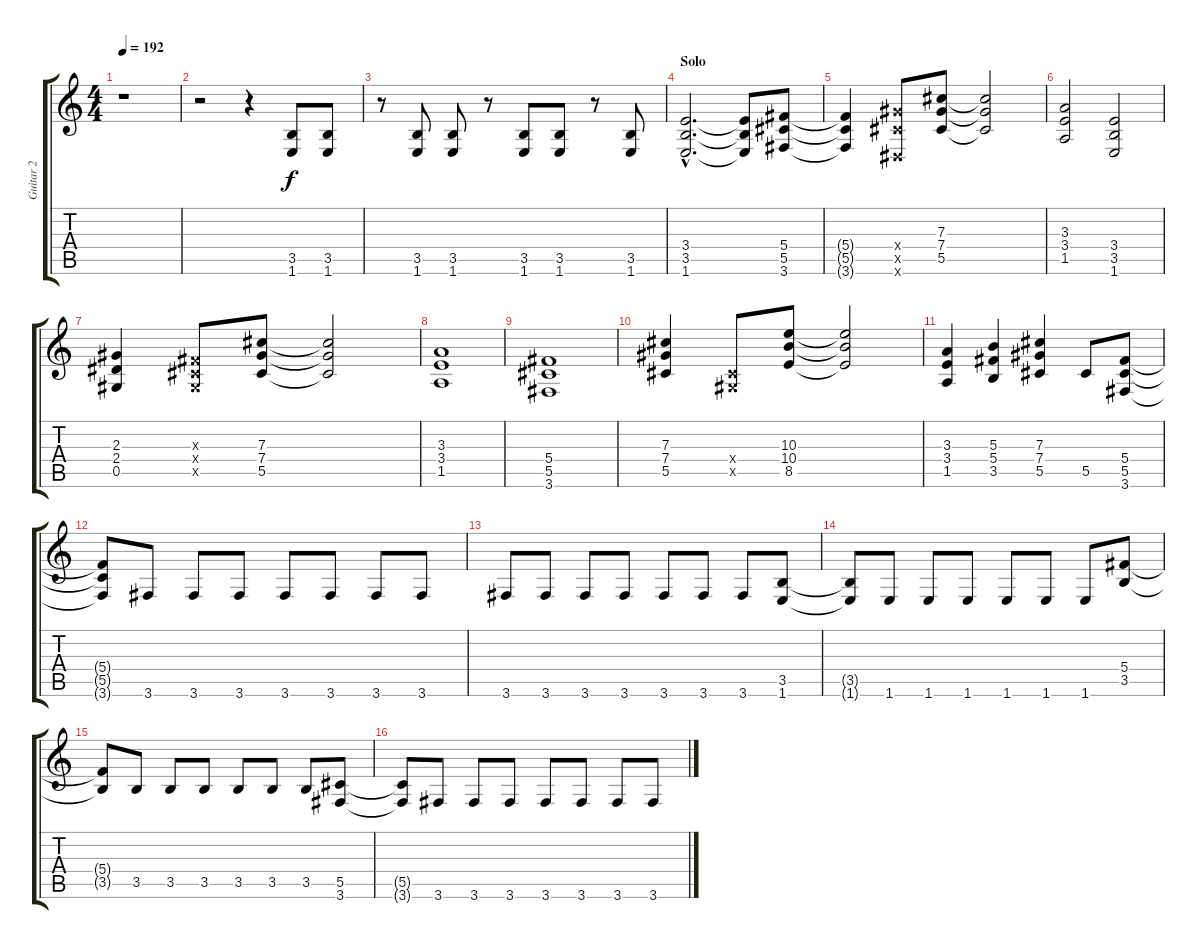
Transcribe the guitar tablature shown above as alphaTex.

\track ("Guitar 2" "Guitar 2") {instrument distortionguitar}
\staff {score tabs}
\tuning (Eb4 Bb3 Gb3 Db3 Ab2 Eb2) {hide}
\ts (4 4)
\tempo 192
\clef g2
\ks c
r.1{dy f} |
r.2 r.4 (3.5 1.6).8 (3.5 1.6).8 |
r.8 (3.5 1.6).8 (3.5 1.6).8 r.8 (3.5 1.6).8 (3.5 1.6).8 r.8 (3.5 1.6).8 |
\section ("" "Solo")
(3.4{hac} 3.5{hac} 1.6{hac}).2{d} (3.4{t} 3.5{t} 1.6{t}).8 (5.4 5.5 3.6).8 |
(5.4{t} 5.5{t} 3.6{t}).4 (7.4{x} 5.5{x} 0.6{x}).8 (7.3 7.4 5.5).8 (7.3{t} 7.4{t} 5.5{t}).2 |
(3.3 3.4 1.5).2 (3.4 3.5 1.6).2 |
(2.3 2.4 0.5).4 (0.3{x} 0.4{x} 0.5{x}).8 (7.3 7.4 5.5).8 (7.3{t} 7.4{t} 5.5{t}).2 |
(3.3 3.4 1.5).1 |
(5.4 5.5 3.6).1 |
(7.3 7.4 5.5).4 (0.4{x} 0.5{x}).8 (10.3 10.4 8.5).8 (10.3{t} 10.4{t} 8.5{t}).2 |
(3.3 3.4 1.5).4 (5.3 5.4 3.5).4 (7.3 7.4 5.5).4 5.5.8 (5.4 5.5 3.6).8 |
\section ("" "")
(5.4{t} 5.5{t} 3.6{t}).8 3.6.8 3.6.8 3.6.8 3.6.8 3.6.8 3.6.8 3.6.8 |
3.6.8 3.6.8 3.6.8 3.6.8 3.6.8 3.6.8 3.6.8 (3.5 1.6).8 |
(3.5{t} 1.6{t}).8 1.6.8 1.6.8 1.6.8 1.6.8 1.6.8 1.6.8 (5.4 3.5).8 |
(5.4{t} 3.5{t}).8 3.5.8 3.5.8 3.5.8 3.5.8 3.5.8 3.5.8 (5.5 3.6).8 |
(5.5{t} 3.6{t}).8 3.6.8 3.6.8 3.6.8 3.6.8 3.6.8 3.6.8 3.6.8
